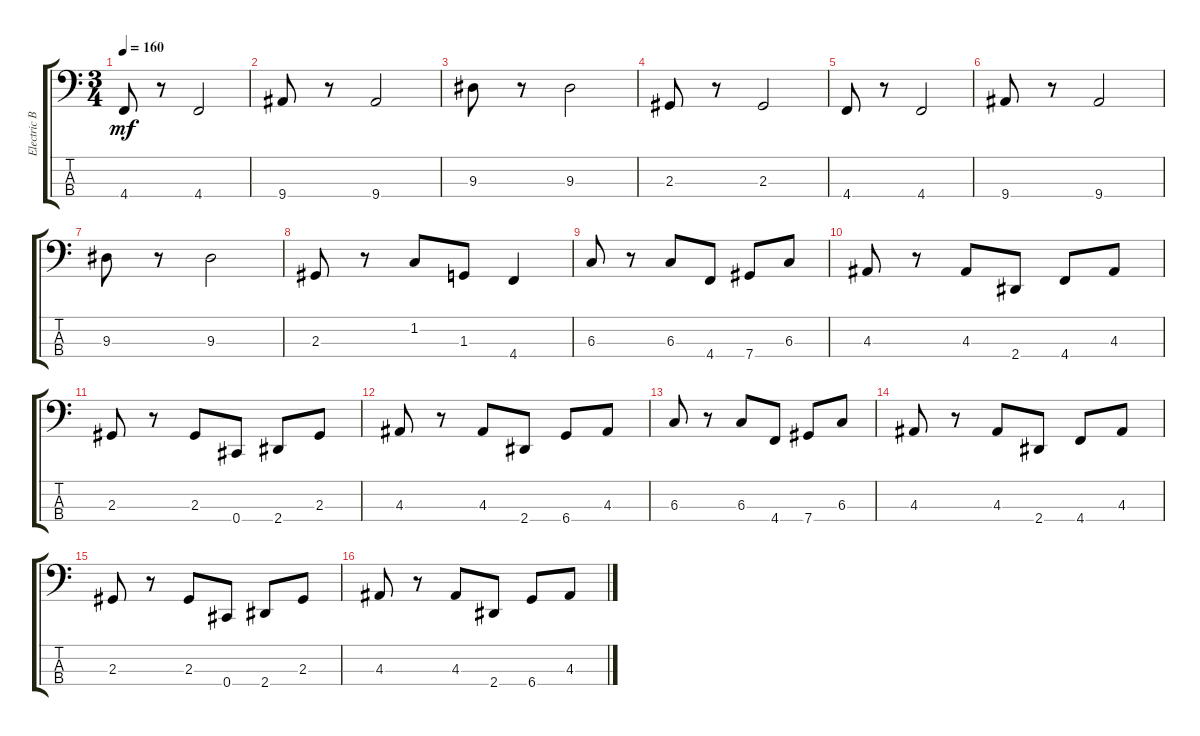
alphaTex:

\track ("Electric Bass" "Electric B") {instrument electricbassfinger}
\staff {score tabs}
\tuning (E2 B1 Gb1 Db1) {hide}
\ts (3 4)
\tempo 160
\clef f4
\ks c
4.4.8{dy mf} r.8 4.4.2 |
9.4.8 r.8 9.4.2 |
9.3.8 r.8 9.3.2 |
2.3.8 r.8 2.3.2 |
4.4.8 r.8 4.4.2 |
9.4.8 r.8 9.4.2 |
9.3.8 r.8 9.3.2 |
2.3.8 r.8 1.2.8 1.3.8 4.4.4 |
6.3.8 r.8 6.3.8 4.4.8 7.4.8 6.3.8 |
4.3.8 r.8 4.3.8 2.4.8 4.4.8 4.3.8 |
2.3.8 r.8 2.3.8 0.4.8 2.4.8 2.3.8 |
4.3.8 r.8 4.3.8 2.4.8 6.4.8 4.3.8 |
6.3.8 r.8 6.3.8 4.4.8 7.4.8 6.3.8 |
4.3.8 r.8 4.3.8 2.4.8 4.4.8 4.3.8 |
2.3.8 r.8 2.3.8 0.4.8 2.4.8 2.3.8 |
4.3.8 r.8 4.3.8 2.4.8 6.4.8 4.3.8
